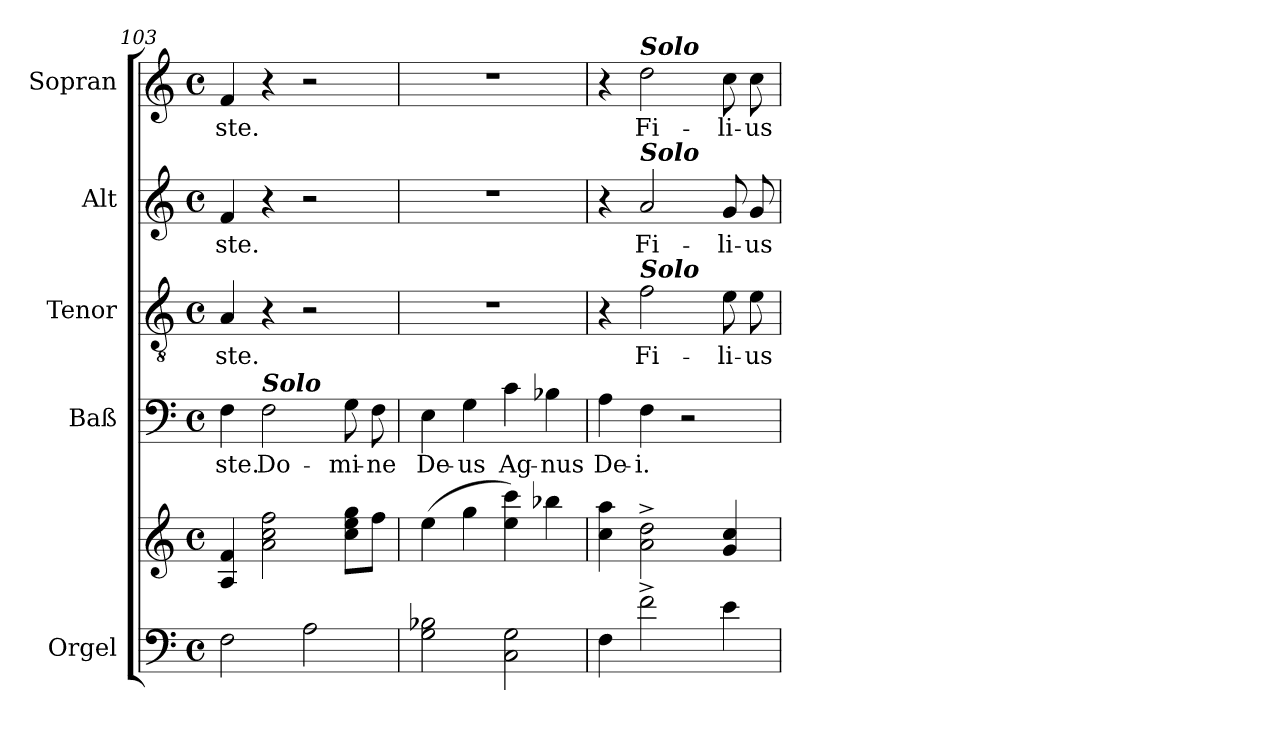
**kern	**kern	**kern	**text	**kern	**text	**kern	**text	**kern	**text
*part5	*part5	*part4	*part4	*part3	*part3	*part2	*part2	*part1	*part1
*staff6	*staff5	*staff4	*staff4	*staff3	*staff3	*staff2	*staff2	*staff1	*staff1
*I"Orgel	*	*I"Baß	*	*I"Tenor	*	*I"Alt	*	*I"Sopran	*
*clefF4	*clefG2	*clefF4	*	*clefGv2	*	*clefG2	*	*clefG2	*
*k[]	*k[]	*k[]	*	*k[]	*	*k[]	*	*k[]	*
*C:	*C:	*C:	*	*C:	*	*C:	*	*C:	*
*M4/4	*M4/4	*M4/4	*	*M4/4	*	*M4/4	*	*M4/4	*
*met(c)	*met(c)	*met(c)	*	*met(c)	*	*met(c)	*	*met(c)	*
=103	=103	=103	=103	=103	=103	=103	=103	=103	=103
!	!	!	!LO:LY:b	!	!LO:LY:b	!	!LO:LY:b	!	!LO:LY:b
2F\	4A/ 4f/	4F\	-ste.	4A/	-ste.	4f/	-ste.	4f/	-ste.
!	!	!LO:TX:a:Bi:t=Solo	!	!	!	!	!	!	!
!	!	!	!LO:LY:b	!	!	!	!	!	!
.	2a\ 2cc\ 2ff\	2F\	Do-	4r	.	4r	.	4r	.
2A\	.	.	.	2r	.	2r	.	2r	.
!	!	!	!LO:LY:b	!	!	!	!	!	!
.	8cc\ 8ee\ 8gg\L	8G\	-mi-	.	.	.	.	.	.
!	!	!	!LO:LY:b	!	!	!	!	!	!
.	8ff\J	8F\	-ne	.	.	.	.	.	.
=104	=104	=104	=104	=104	=104	=104	=104	=104	=104
!	!	!	!LO:LY:b	!	!	!	!	!	!
2G\ 2B-X\	(>4ee\	4E\	De-	1r	.	1r	.	1r	.
!	!	!	!LO:LY:b	!	!	!	!	!	!
.	4gg\	4G\	-us	.	.	.	.	.	.
!	!	!	!LO:LY:b	!	!	!	!	!	!
2C\ 2G\	4ee\ 4ccc\)	4c\	Ag-	.	.	.	.	.	.
!	!	!	!LO:LY:b	!	!	!	!	!	!
.	4bb-X\	4B-X\	-nus	.	.	.	.	.	.
=105	=105	=105	=105	=105	=105	=105	=105	=105	=105
!	!	!	!LO:LY:b	!	!	!	!	!	!
4F\	4cc\ 4aa\	4A\	De-	4r	.	4r	.	4r	.
!	!	!	!	!	!	!	!	!LO:TX:a:Bi:t=Solo	!
!	!	!	!	!	!	!LO:TX:a:Bi:t=Solo	!	!	!
!	!	!	!	!LO:TX:a:Bi:t=Solo	!	!	!	!	!
!	!	!	!LO:LY:b	!	!LO:LY:b	!	!LO:LY:b	!	!LO:LY:b
2f^>\	2a\^> 2dd\^>	4F\	-i.	2f\	Fi-	2a/	Fi-	2dd\	Fi-
.	.	2r	.	.	.	.	.	.	.
!	!	!	!	!	!LO:LY:b	!	!LO:LY:b	!	!LO:LY:b
4e\	4g/ 4cc/	.	.	8e\	-li-	8g/	-li-	8cc\	-li-
!	!	!	!	!	!LO:LY:b	!	!LO:LY:b	!	!LO:LY:b
.	.	.	.	8e\	-us	8g/	-us	8cc\	-us
=	=	=	=	=	=	=	=	=	=
*-	*-	*-	*-	*-	*-	*-	*-	*-	*-
